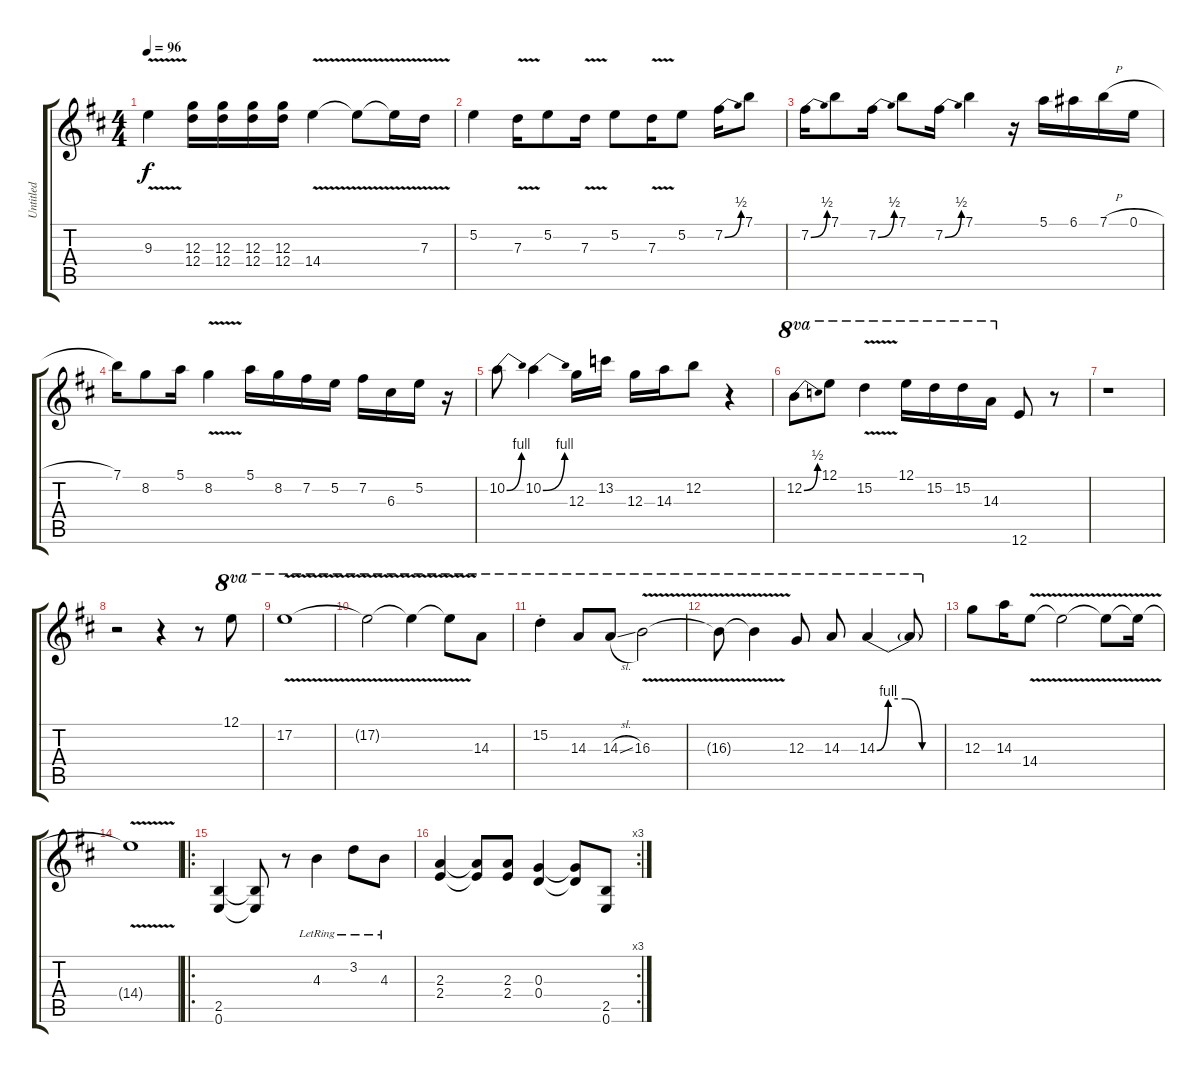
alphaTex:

\track ("Untitled" "Untitled") {instrument distortionguitar}
\staff {score tabs}
\tuning (E4 B3 G3 D3 A2 E2) {hide}
\ts (4 4)
\tempo 96
\clef g2
\ks d
9.3{v}.4{dy f} (12.3 12.4).16 (12.3 12.4).16 (12.3 12.4).16 (12.3 12.4).16 14.4{v}.4 14.4{v t}.8 14.4{t}.16 7.3{v}.16 |
5.2.4 7.3{v}.16 5.2.8 7.3{v}.16 5.2.8 7.3{v}.16 5.2.8 7.2{be (bend 0 0 60 2)}.16 7.1.8 |
7.2{be (bend 0 0 60 2)}.16 7.1.8 7.2{be (bend 0 0 60 2)}.16 7.1.8 7.2{be (bend 0 0 60 2)}.16 7.1.4 r.16 5.1.16 6.1.16 7.1{h}.16 0.1{h}.16 |
7.1.16 8.2.8 5.1.16 8.2{v}.4 5.1.16 8.2.16 7.2.16 5.2.16 7.2.16 6.3.16 5.2.16 r.16 |
10.2{be (bend 0 0 60 4)}.8 10.2{be (bend 0 0 60 4)}.4 12.3.16 13.2.16 12.3.16 14.3.16 12.2.8 r.4 |
12.2{be (bend 0 0 60 2)}.8{ot 8va} 12.1.8{ot 8va} 15.2{v}.4{ot 8va} 12.1.16{ot 8va} 15.2.16{ot 8va} 15.2.16{ot 8va} 14.3.16{ot 8va} 12.6.8 r.8 |
r.1 |
r.2 r.4 r.8 12.1.8{ot 8va} |
17.2{v}.1{ot 8va} |
17.2{v t}.2{ot 8va} 17.2{v t}.4{ot 8va} 17.2{t}.8{ot 8va} 14.3.8{ot 8va} |
15.2{st}.4{ot 8va} 14.3.8{ot 8va} 14.3{sl}.8{ot 8va} 16.3{v}.2{ot 8va} |
16.3{v t}.8{ot 8va} 16.3{v t}.4{ot 8va} 12.3.8{ot 8va} 14.3.8{ot 8va} 14.3{be (custom 0 0 10 4 25 4 40 0 60 0)}.4{ot 8va} 14.3{t}.8{ot 8va} |
12.3.8 14.3.16 14.4{v}.8 14.4{v t}.2 14.4{v t}.8 14.4{v t}.16 |
14.4{v t}.1 |
\ro
(2.5 0.6).4 (2.5{t} 0.6{t}).8 r.8 4.3{lr}.4 3.2{lr}.8 4.3{lr}.8 |
\rc 3
(2.3 2.4).4 (2.3{t} 2.4{t}).8 (2.3 2.4).8 (0.3 0.4).4 (0.3{t} 0.4{t}).8 (2.5 0.6).8
